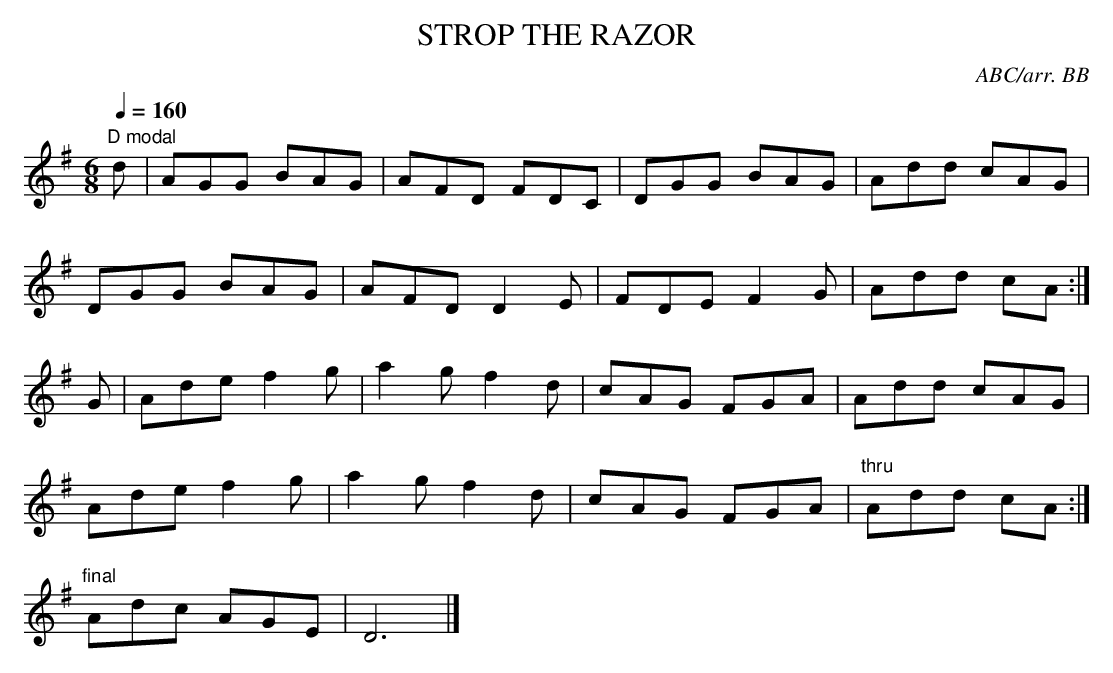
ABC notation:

X:1
T:STROP THE RAZOR
C:ABC/arr. BB
Y:"moderately"
L:1/8
M:6/8
Q:1/4=160
K:G
"D modal"
d|AGG BAG|AFD FDC|DGG BAG|Add cAG|
DGG BAG|AFD D2E|FDE F2G|Add cA :|
G|Ade f2g|a2g f2d|cAG FGA|Add cAG|
Ade f2g|a2g f2d|cAG FGA|"thru"Add cA :|
"final"Adc AGE|D6|]
